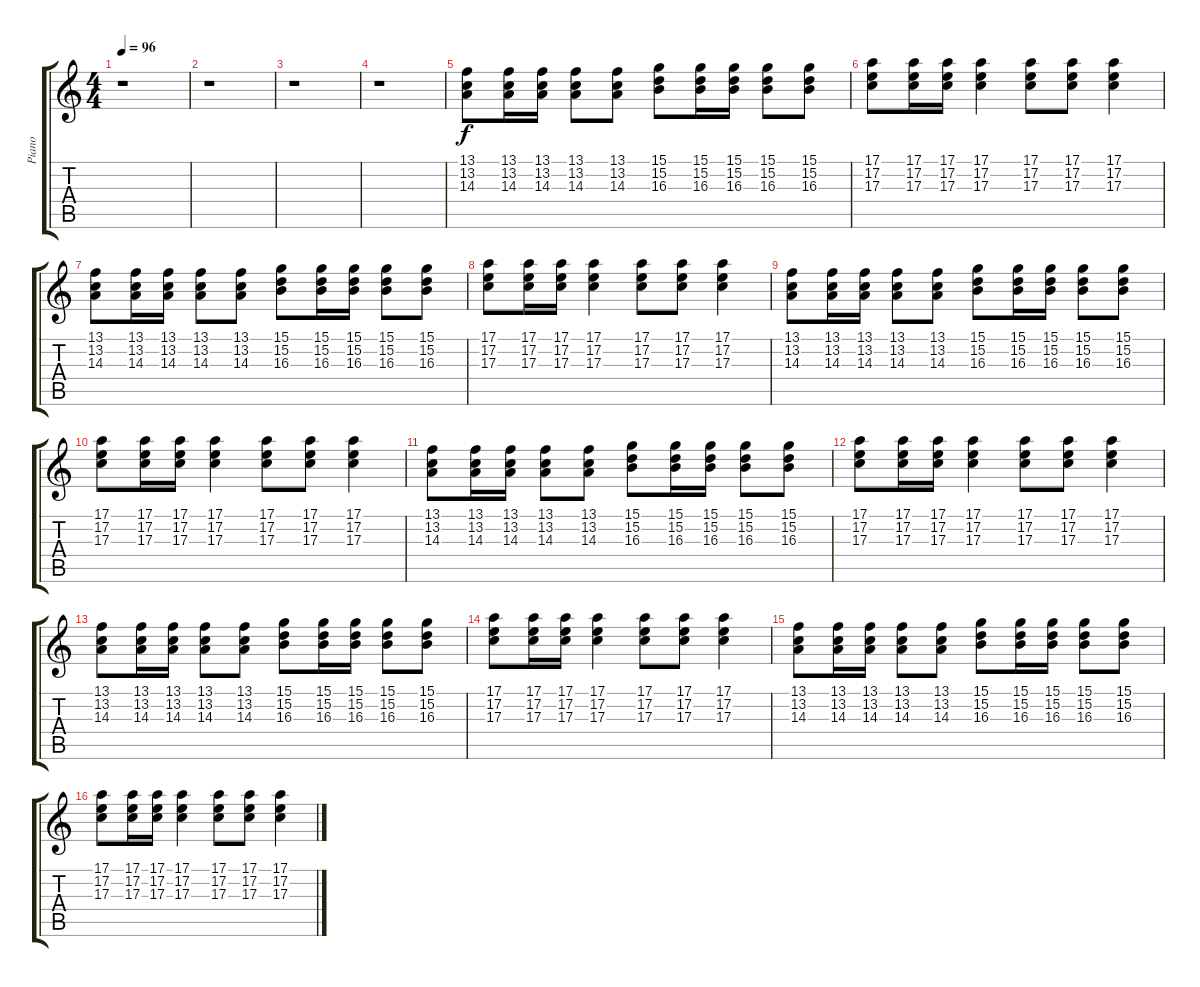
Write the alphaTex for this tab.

\track ("Piano" "Piano") {instrument electricpiano1}
\staff {score tabs}
\tuning (E4 B3 G3 D3 A2 E2) {hide}
\ts (4 4)
\tempo 96
\clef g2
\ks c
r.1{dy f instrument electricpiano1} |
r.1 |
r.1 |
r.1 |
(13.1 13.2 14.3).8 (13.1 13.2 14.3).16 (13.1 13.2 14.3).16 (13.1 13.2 14.3).8 (13.1 13.2 14.3).8 (15.1 15.2 16.3).8 (15.1 15.2 16.3).16 (15.1 15.2 16.3).16 (15.1 15.2 16.3).8 (15.1 15.2 16.3).8 |
(17.1 17.2 17.3).8 (17.1 17.2 17.3).16 (17.1 17.2 17.3).16 (17.1 17.2 17.3).4 (17.1 17.2 17.3).8 (17.1 17.2 17.3).8 (17.1 17.2 17.3).4 |
(13.1 13.2 14.3).8 (13.1 13.2 14.3).16 (13.1 13.2 14.3).16 (13.1 13.2 14.3).8 (13.1 13.2 14.3).8 (15.1 15.2 16.3).8 (15.1 15.2 16.3).16 (15.1 15.2 16.3).16 (15.1 15.2 16.3).8 (15.1 15.2 16.3).8 |
(17.1 17.2 17.3).8 (17.1 17.2 17.3).16 (17.1 17.2 17.3).16 (17.1 17.2 17.3).4 (17.1 17.2 17.3).8 (17.1 17.2 17.3).8 (17.1 17.2 17.3).4 |
(13.1 13.2 14.3).8 (13.1 13.2 14.3).16 (13.1 13.2 14.3).16 (13.1 13.2 14.3).8 (13.1 13.2 14.3).8 (15.1 15.2 16.3).8 (15.1 15.2 16.3).16 (15.1 15.2 16.3).16 (15.1 15.2 16.3).8 (15.1 15.2 16.3).8 |
(17.1 17.2 17.3).8 (17.1 17.2 17.3).16 (17.1 17.2 17.3).16 (17.1 17.2 17.3).4 (17.1 17.2 17.3).8 (17.1 17.2 17.3).8 (17.1 17.2 17.3).4 |
(13.1 13.2 14.3).8 (13.1 13.2 14.3).16 (13.1 13.2 14.3).16 (13.1 13.2 14.3).8 (13.1 13.2 14.3).8 (15.1 15.2 16.3).8 (15.1 15.2 16.3).16 (15.1 15.2 16.3).16 (15.1 15.2 16.3).8 (15.1 15.2 16.3).8 |
(17.1 17.2 17.3).8 (17.1 17.2 17.3).16 (17.1 17.2 17.3).16 (17.1 17.2 17.3).4 (17.1 17.2 17.3).8 (17.1 17.2 17.3).8 (17.1 17.2 17.3).4 |
(13.1 13.2 14.3).8 (13.1 13.2 14.3).16 (13.1 13.2 14.3).16 (13.1 13.2 14.3).8 (13.1 13.2 14.3).8 (15.1 15.2 16.3).8 (15.1 15.2 16.3).16 (15.1 15.2 16.3).16 (15.1 15.2 16.3).8 (15.1 15.2 16.3).8 |
(17.1 17.2 17.3).8 (17.1 17.2 17.3).16 (17.1 17.2 17.3).16 (17.1 17.2 17.3).4 (17.1 17.2 17.3).8 (17.1 17.2 17.3).8 (17.1 17.2 17.3).4 |
(13.1 13.2 14.3).8 (13.1 13.2 14.3).16 (13.1 13.2 14.3).16 (13.1 13.2 14.3).8 (13.1 13.2 14.3).8 (15.1 15.2 16.3).8 (15.1 15.2 16.3).16 (15.1 15.2 16.3).16 (15.1 15.2 16.3).8 (15.1 15.2 16.3).8 |
(17.1 17.2 17.3).8 (17.1 17.2 17.3).16 (17.1 17.2 17.3).16 (17.1 17.2 17.3).4 (17.1 17.2 17.3).8 (17.1 17.2 17.3).8 (17.1 17.2 17.3).4
